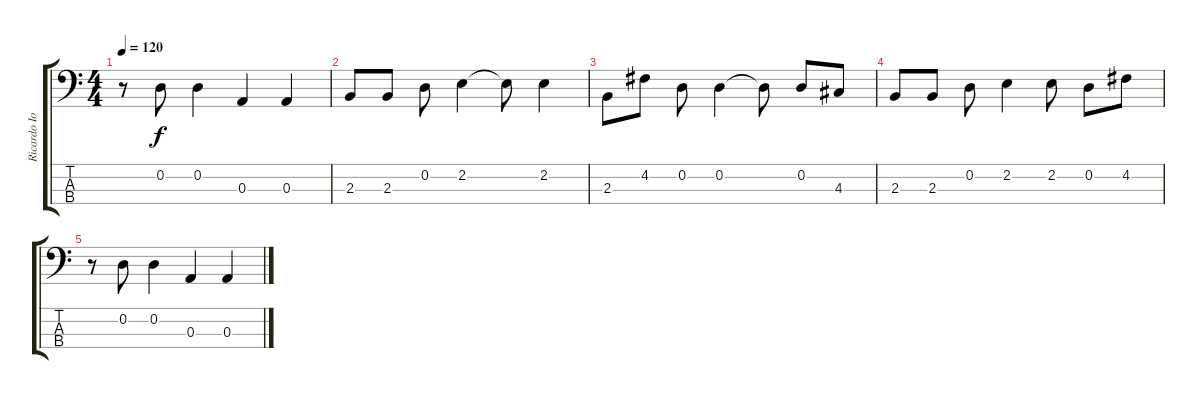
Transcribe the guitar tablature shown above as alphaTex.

\track ("Ricardo Iorio" "Ricardo Io") {instrument electricbassfinger}
\staff {score tabs}
\tuning (G2 D2 A1 E1) {hide}
\ts (4 4)
\tempo 120
\clef f4
\ks c
r.8{dy f volume 3} 0.2.8 0.2.4 0.3.4 0.3.4 |
2.3.8 2.3.8 0.2.8 2.2.4 2.2{t}.8 2.2.4 |
2.3.8 4.2.8 0.2.8 0.2.4 0.2{t}.8 0.2.8 4.3.8 |
2.3.8 2.3.8 0.2.8 2.2.4 2.2.8 0.2.8 4.2.8 |
r.8 0.2.8 0.2.4 0.3.4 0.3.4
